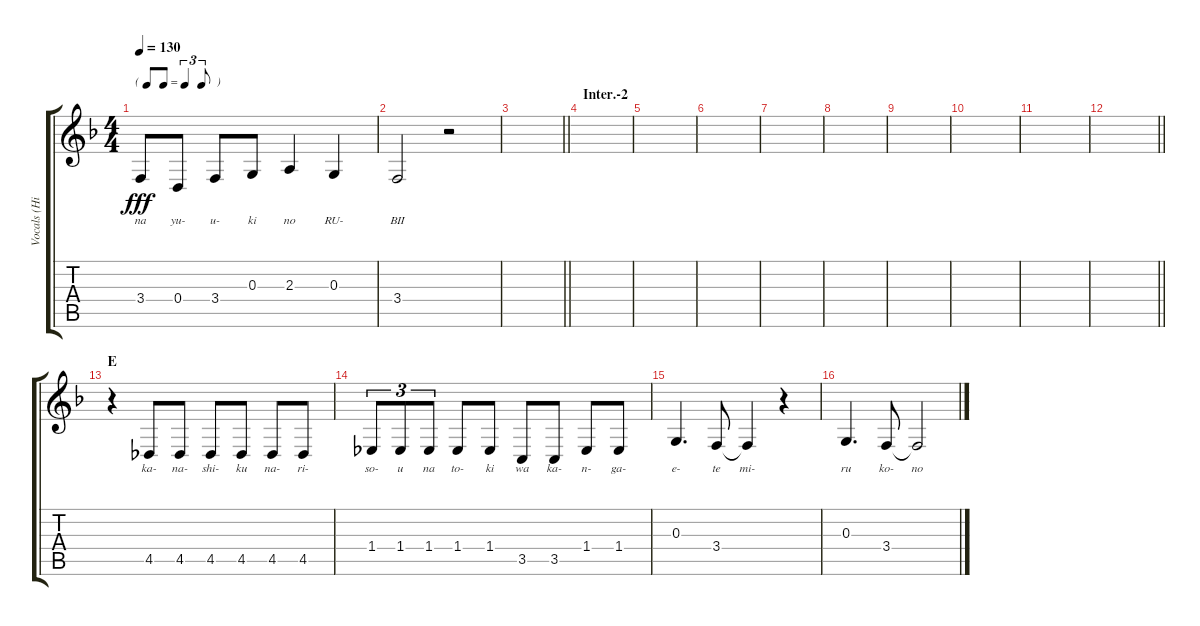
\track ("Vocals (Hirasawa Ui)" "Vocals (Hi") {instrument altosax}
\staff {score tabs}
\tuning (E4 B3 G3 D3 A2 E2) {hide}
\ts (4 4)
\tf triplet8th
\tempo 130
\clef g2
\ks f
3.4.8{lyrics (0 "na") lyrics (1 "") lyrics (2 "") lyrics (3 "") lyrics (4 "") dy fff} 0.4.8{lyrics (0 "yu-") lyrics (1 "") lyrics (2 "") lyrics (3 "") lyrics (4 "")} 3.4.8{lyrics (0 "u-") lyrics (1 "") lyrics (2 "") lyrics (3 "") lyrics (4 "")} 0.3.8{lyrics (0 "ki") lyrics (1 "") lyrics (2 "") lyrics (3 "") lyrics (4 "")} 2.3.4{lyrics (0 "no") lyrics (1 "") lyrics (2 "") lyrics (3 "") lyrics (4 "")} 0.3.4{lyrics (0 "RU-") lyrics (1 "") lyrics (2 "") lyrics (3 "") lyrics (4 "")} |
3.4.2{lyrics (0 "BII") lyrics (1 "") lyrics (2 "") lyrics (3 "") lyrics (4 "")} r.2 |
\barLineRight lightlight
|
\section ("" "Inter.-2")
|
|
|
|
|
|
|
|
\barLineRight lightlight
|
\section ("" "E")
r.4 4.5.8{lyrics (0 "ka-") lyrics (1 "") lyrics (2 "") lyrics (3 "") lyrics (4 "")} 4.5.8{lyrics (0 "na-") lyrics (1 "") lyrics (2 "") lyrics (3 "") lyrics (4 "")} 4.5.8{lyrics (0 "shi-") lyrics (1 "") lyrics (2 "") lyrics (3 "") lyrics (4 "")} 4.5.8{lyrics (0 "ku") lyrics (1 "") lyrics (2 "") lyrics (3 "") lyrics (4 "")} 4.5.8{lyrics (0 "na-") lyrics (1 "") lyrics (2 "") lyrics (3 "") lyrics (4 "")} 4.5.8{lyrics (0 "ri-") lyrics (1 "") lyrics (2 "") lyrics (3 "") lyrics (4 "")} |
1.4.8{tu (3 2) lyrics (0 "so-") lyrics (1 "") lyrics (2 "") lyrics (3 "") lyrics (4 "")} 1.4.8{tu (3 2) lyrics (0 "u") lyrics (1 "") lyrics (2 "") lyrics (3 "") lyrics (4 "")} 1.4.8{tu (3 2) lyrics (0 "na") lyrics (1 "") lyrics (2 "") lyrics (3 "") lyrics (4 "")} 1.4.8{lyrics (0 "to-") lyrics (1 "") lyrics (2 "") lyrics (3 "") lyrics (4 "")} 1.4.8{lyrics (0 "ki") lyrics (1 "") lyrics (2 "") lyrics (3 "") lyrics (4 "")} 3.5.8{lyrics (0 "wa") lyrics (1 "") lyrics (2 "") lyrics (3 "") lyrics (4 "")} 3.5.8{lyrics (0 "ka-") lyrics (1 "") lyrics (2 "") lyrics (3 "") lyrics (4 "")} 1.4.8{lyrics (0 "n-") lyrics (1 "") lyrics (2 "") lyrics (3 "") lyrics (4 "")} 1.4.8{lyrics (0 "ga-") lyrics (1 "") lyrics (2 "") lyrics (3 "") lyrics (4 "")} |
0.3.4{d lyrics (0 "e-") lyrics (1 "") lyrics (2 "") lyrics (3 "") lyrics (4 "")} 3.4.8{lyrics (0 "te") lyrics (1 "") lyrics (2 "") lyrics (3 "") lyrics (4 "")} 3.4{t}.4{lyrics (0 "mi-") lyrics (1 "") lyrics (2 "") lyrics (3 "") lyrics (4 "")} r.4 |
0.3.4{d lyrics (0 "ru") lyrics (1 "") lyrics (2 "") lyrics (3 "") lyrics (4 "")} 3.4.8{lyrics (0 "ko-") lyrics (1 "") lyrics (2 "") lyrics (3 "") lyrics (4 "")} 3.4{t}.2{lyrics (0 "no") lyrics (1 "") lyrics (2 "") lyrics (3 "") lyrics (4 "")}
